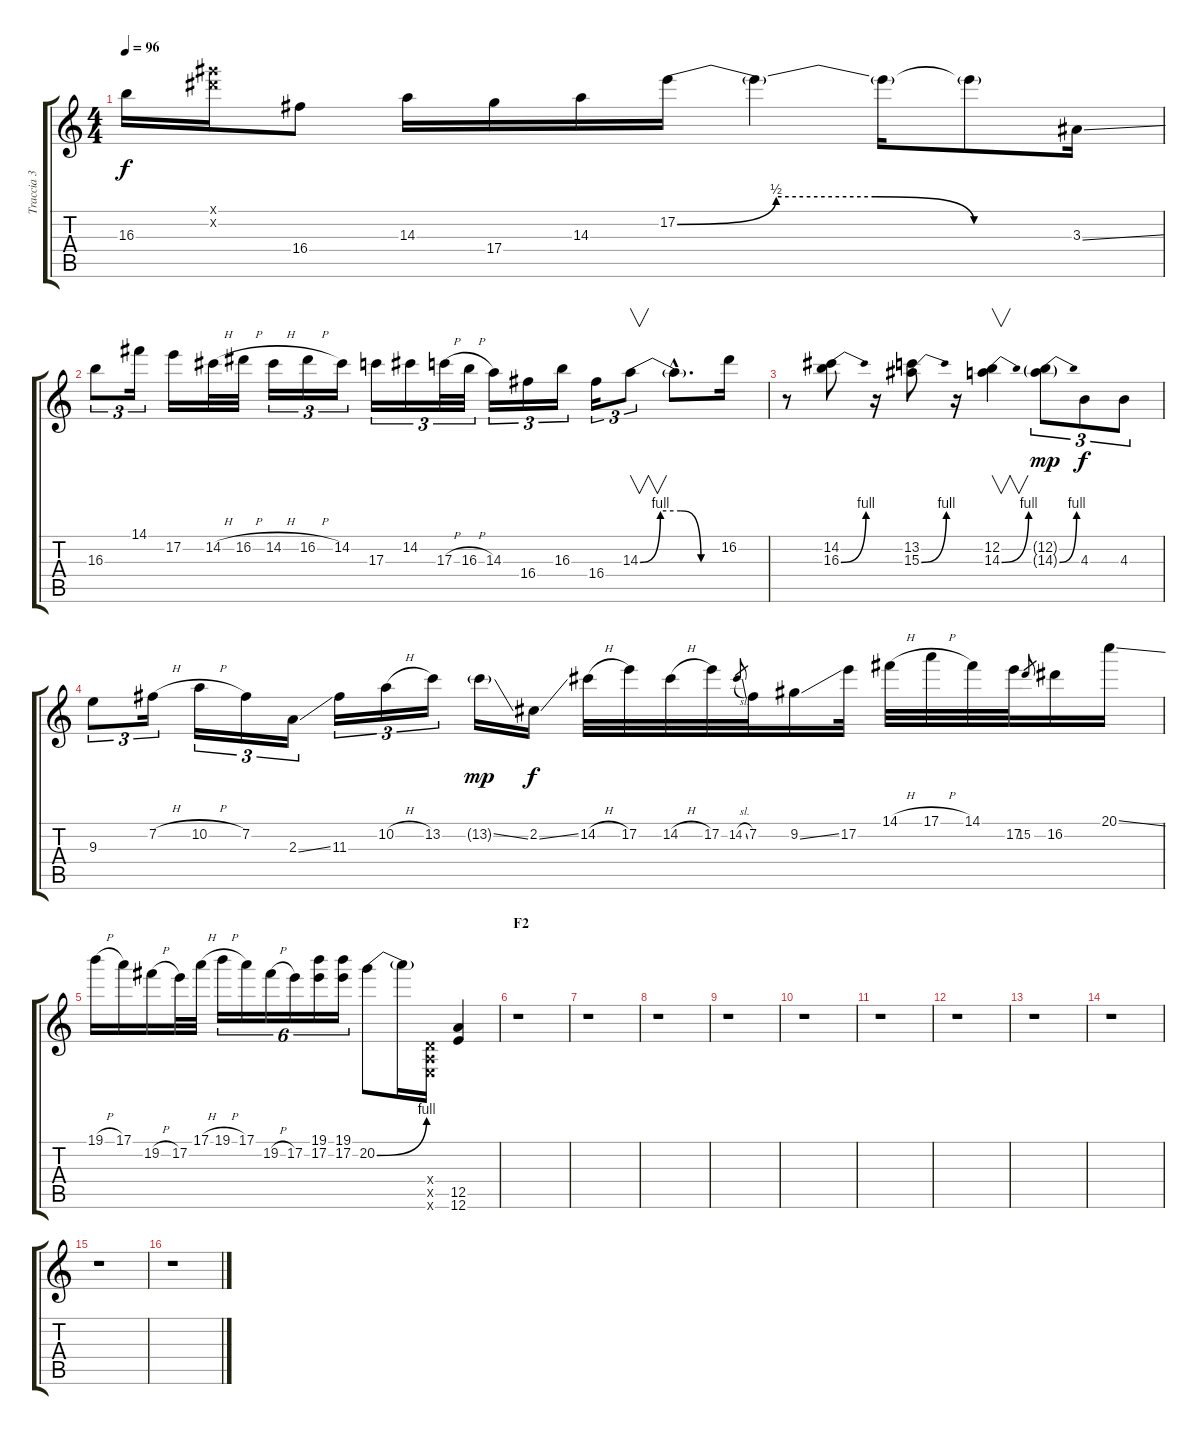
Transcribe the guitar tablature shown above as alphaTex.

\track ("Traccia 3" "Traccia 3") {instrument distortionguitar}
\staff {score tabs}
\tuning (E4 B3 G3 D3 A2 E2) {hide}
\ts (4 4)
\tempo 96
\clef g2
\ks c
16.3.16{dy f} (16.1{x} 16.2{x}).16 16.4.8 14.3.16 17.4.16 14.3.16 17.2{be (custom 0 0 15 2 30 2 45 0 60 0)}.16 17.2{t}.4 17.2{t}.16 17.2{t}.8 3.3{ss}.16 |
16.3.8{tu (3 2)} 14.1.16{tu (3 2)} 17.2.16 14.2{h}.32 16.2{h}.32 14.2{h}.16{tu (3 2)} 16.2{h}.16{tu (3 2)} 14.2.16{tu (3 2)} 17.3.16{tu (3 2)} 14.2.16{tu (3 2)} 17.3{h}.32{tu (3 2)} 16.3{h}.32{tu (3 2)} 14.3.16{tu (3 2)} 16.4.16{tu (3 2)} 16.3.16{tu (3 2)} 16.4.16{tu (3 2)} 14.3{be (custom 0 0 15 4 30 4 45 0 60 0)}.8{v tu (3 2)} 14.3{hac t}.8{d} 16.2.16 |
r.8 (14.2 16.3{be (bend 0 0 60 4)}).8 r.16 (13.2 15.3{be (bend 0 0 60 4)}).8 r.16 (12.2 14.3{be (bend 0 0 60 4)}).4{v} (12.2{g} 14.3{be (bend 0 0 60 4) g}).8{tu (3 2) dy mp} 4.3.8{tu (3 2) dy f} 4.3.8{tu (3 2)} |
9.3.8{tu (3 2)} 7.2{h}.16{tu (3 2)} 10.2{h}.16{tu (3 2)} 7.2.16{tu (3 2)} 2.3{ss}.16{tu (3 2)} 11.3.16{tu (3 2)} 10.2{h}.16{tu (3 2)} 13.2.16{tu (3 2)} 13.2{ss g}.16{dy mp} 2.2{ss}.16{dy f} 14.2{h}.32 17.2.32 14.2{h}.32 17.2.32 14.2{sl}.8{gr} 7.2.32 9.2{ss}.16 17.2.32 14.1{h}.32 17.1{h}.32 14.1.32 17.2.32 15.2.8{gr} 16.2.16 20.1{ss}.16 |
19.1{h}.16 17.1.16 19.2{h}.16 17.2.32 17.1{h}.32 19.1{h}.16{tu (6 4)} 17.1.16{tu (6 4)} 19.2{h}.16{tu (6 4)} 17.2.16{tu (6 4)} (19.1 17.2).16{tu (6 4)} (19.1 17.2).16{tu (6 4)} 20.2{be (bend 0 0 60 4)}.8 20.2{t}.16 (0.4{x} 0.5{x} 0.6{x}).16 (12.5 12.6).4 |
\section ("" "F2")
r.1 |
r.1 |
r.1 |
r.1 |
r.1 |
r.1 |
r.1 |
r.1 |
r.1 |
r.1 |
r.1
